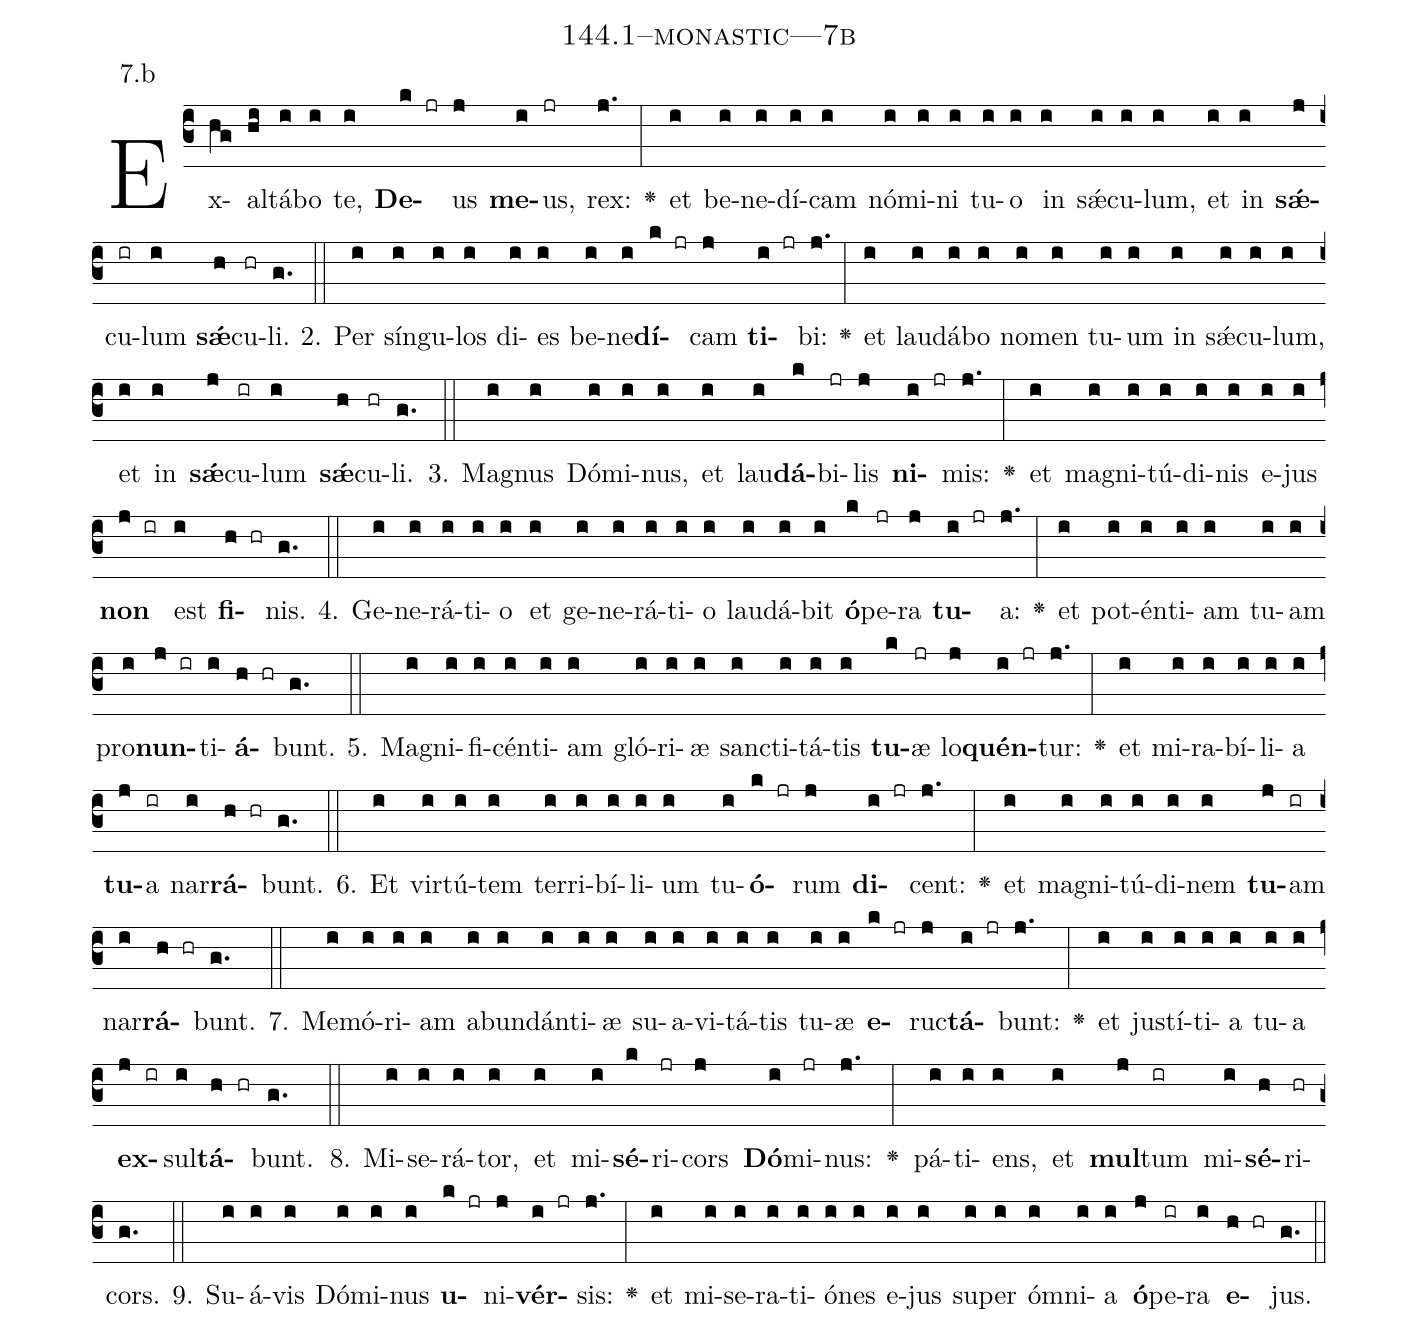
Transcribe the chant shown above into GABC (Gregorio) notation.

name: 144.1--monastic---7b;
annotation: 7.b;
%%
(c3)Ex(hg)al(hi)tá(i)bo(i) te,(i) <b>De</b>(k jr)us(j) <b>me</b>(i)us,(jr) rex:(j.) <v>\greheightstar</v>(:) et(i) be(i)ne(i)dí(i)cam(i) nó(i)mi(i)ni(i) tu(i)o(i) in(i) sǽ(i)cu(i)lum,(i) et(i) in(i) <b>sǽ</b>(j)cu(ir)lum(i) <b>sǽ</b>(h)cu(hr)li.(g.) (::)
2. Per(i) sín(i)gu(i)los(i) di(i)es(i) be(i)ne(i)<b>dí</b>(k jr)cam(j) <b>ti</b>(i jr)bi:(j.) <v>\greheightstar</v>(:) et(i) lau(i)dá(i)bo(i) no(i)men(i) tu(i)um(i) in(i) sǽ(i)cu(i)lum,(i) et(i) in(i) <b>sǽ</b>(j)cu(ir)lum(i) <b>sǽ</b>(h)cu(hr)li.(g.) (::)
3. Ma(i)gnus(i) Dó(i)mi(i)nus,(i) et(i) lau(i)<b>dá</b>(k)bi(jr)lis(j) <b>ni</b>(i jr)mis:(j.) <v>\greheightstar</v>(:) et(i) ma(i)gni(i)tú(i)di(i)nis(i) e(i)jus(i) <b>non</b>(j ir) est(i) <b>fi</b>(h hr)nis.(g.) (::)
4. Ge(i)ne(i)rá(i)ti(i)o(i) et(i) ge(i)ne(i)rá(i)ti(i)o(i) lau(i)dá(i)bit(i) <b>ó</b>(k)pe(jr)ra(j) <b>tu</b>(i jr)a:(j.) <v>\greheightstar</v>(:) et(i) pot(i)én(i)ti(i)am(i) tu(i)am(i) pro(i)<b>nun</b>(j ir)ti(i)<b>á</b>(h hr)bunt.(g.) (::)
5. Ma(i)gni(i)fi(i)cén(i)ti(i)am(i) gló(i)ri(i)æ(i) sanc(i)ti(i)tá(i)tis(i) <b>tu</b>(k)æ(jr) lo(j)<b>quén</b>(i jr)tur:(j.) <v>\greheightstar</v>(:) et(i) mi(i)ra(i)bí(i)li(i)a(i) <b>tu</b>(j)a(ir) nar(i)<b>rá</b>(h hr)bunt.(g.) (::)
6. Et(i) vir(i)tú(i)tem(i) ter(i)ri(i)bí(i)li(i)um(i) tu(i)<b>ó</b>(k jr)rum(j) <b>di</b>(i jr)cent:(j.) <v>\greheightstar</v>(:) et(i) ma(i)gni(i)tú(i)di(i)nem(i) <b>tu</b>(j)am(ir) nar(i)<b>rá</b>(h hr)bunt.(g.) (::)
7. Me(i)mó(i)ri(i)am(i) ab(i)un(i)dán(i)ti(i)æ(i) su(i)a(i)vi(i)tá(i)tis(i) tu(i)æ(i) <b>e</b>(k jr)ruc(j)<b>tá</b>(i jr)bunt:(j.) <v>\greheightstar</v>(:) et(i) jus(i)tí(i)ti(i)a(i) tu(i)a(i) <b>ex</b>(j ir)sul(i)<b>tá</b>(h hr)bunt.(g.) (::)
8. Mi(i)se(i)rá(i)tor,(i) et(i) mi(i)<b>sé</b>(k)ri(jr)cors(j) <b>Dó</b>(i)mi(jr)nus:(j.) <v>\greheightstar</v>(:) pá(i)ti(i)ens,(i) et(i) <b>mul</b>(j)tum(ir) mi(i)<b>sé</b>(h)ri(hr)cors.(g.) (::)
9. Su(i)á(i)vis(i) Dó(i)mi(i)nus(i) <b>u</b>(k jr)ni(j)<b>vér</b>(i jr)sis:(j.) <v>\greheightstar</v>(:) et(i) mi(i)se(i)ra(i)ti(i)ó(i)nes(i) e(i)jus(i) su(i)per(i) óm(i)ni(i)a(i) <b>ó</b>(j)pe(ir)ra(i) <b>e</b>(h hr)jus.(g.) (::)
